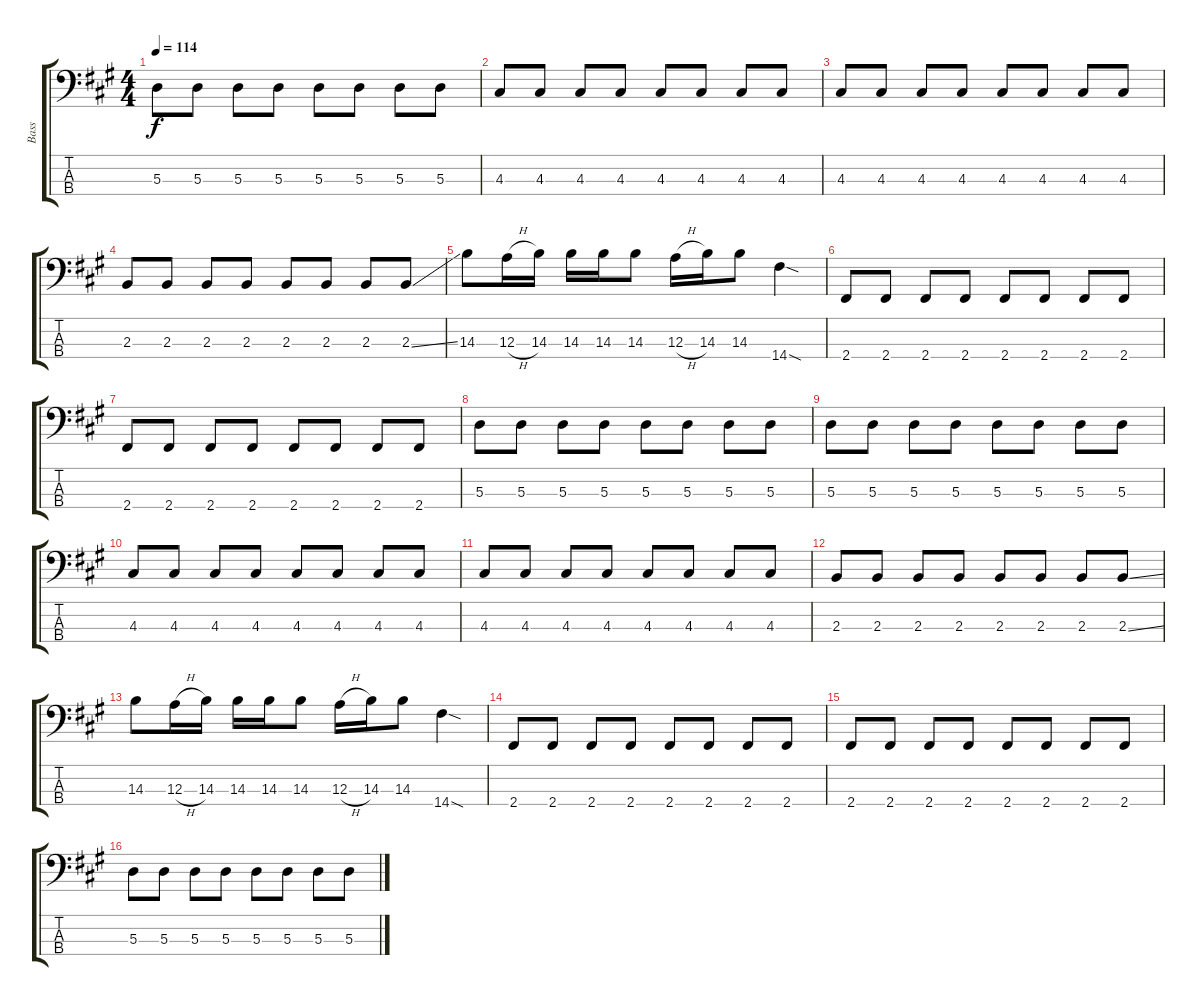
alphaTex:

\track ("Bass" "Bass") {instrument electricbassfinger}
\staff {score tabs}
\tuning (G2 D2 A1 E1) {hide}
\ts (4 4)
\tempo 114
\clef f4
\ks a
5.3.8{dy f} 5.3.8 5.3.8 5.3.8 5.3.8 5.3.8 5.3.8 5.3.8 |
4.3.8 4.3.8 4.3.8 4.3.8 4.3.8 4.3.8 4.3.8 4.3.8 |
4.3.8 4.3.8 4.3.8 4.3.8 4.3.8 4.3.8 4.3.8 4.3.8 |
2.3.8 2.3.8 2.3.8 2.3.8 2.3.8 2.3.8 2.3.8 2.3{ss}.8 |
14.3.8 12.3{h}.16 14.3.16 14.3.16 14.3.16 14.3.8 12.3{h}.16 14.3.16 14.3.8 14.4{sod}.4 |
2.4.8 2.4.8 2.4.8 2.4.8 2.4.8 2.4.8 2.4.8 2.4.8 |
2.4.8 2.4.8 2.4.8 2.4.8 2.4.8 2.4.8 2.4.8 2.4.8 |
5.3.8 5.3.8 5.3.8 5.3.8 5.3.8 5.3.8 5.3.8 5.3.8 |
5.3.8 5.3.8 5.3.8 5.3.8 5.3.8 5.3.8 5.3.8 5.3.8 |
4.3.8 4.3.8 4.3.8 4.3.8 4.3.8 4.3.8 4.3.8 4.3.8 |
4.3.8 4.3.8 4.3.8 4.3.8 4.3.8 4.3.8 4.3.8 4.3.8 |
2.3.8 2.3.8 2.3.8 2.3.8 2.3.8 2.3.8 2.3.8 2.3{ss}.8 |
14.3.8 12.3{h}.16 14.3.16 14.3.16 14.3.16 14.3.8 12.3{h}.16 14.3.16 14.3.8 14.4{sod}.4 |
2.4.8 2.4.8 2.4.8 2.4.8 2.4.8 2.4.8 2.4.8 2.4.8 |
2.4.8 2.4.8 2.4.8 2.4.8 2.4.8 2.4.8 2.4.8 2.4.8 |
5.3.8 5.3.8 5.3.8 5.3.8 5.3.8 5.3.8 5.3.8 5.3.8
